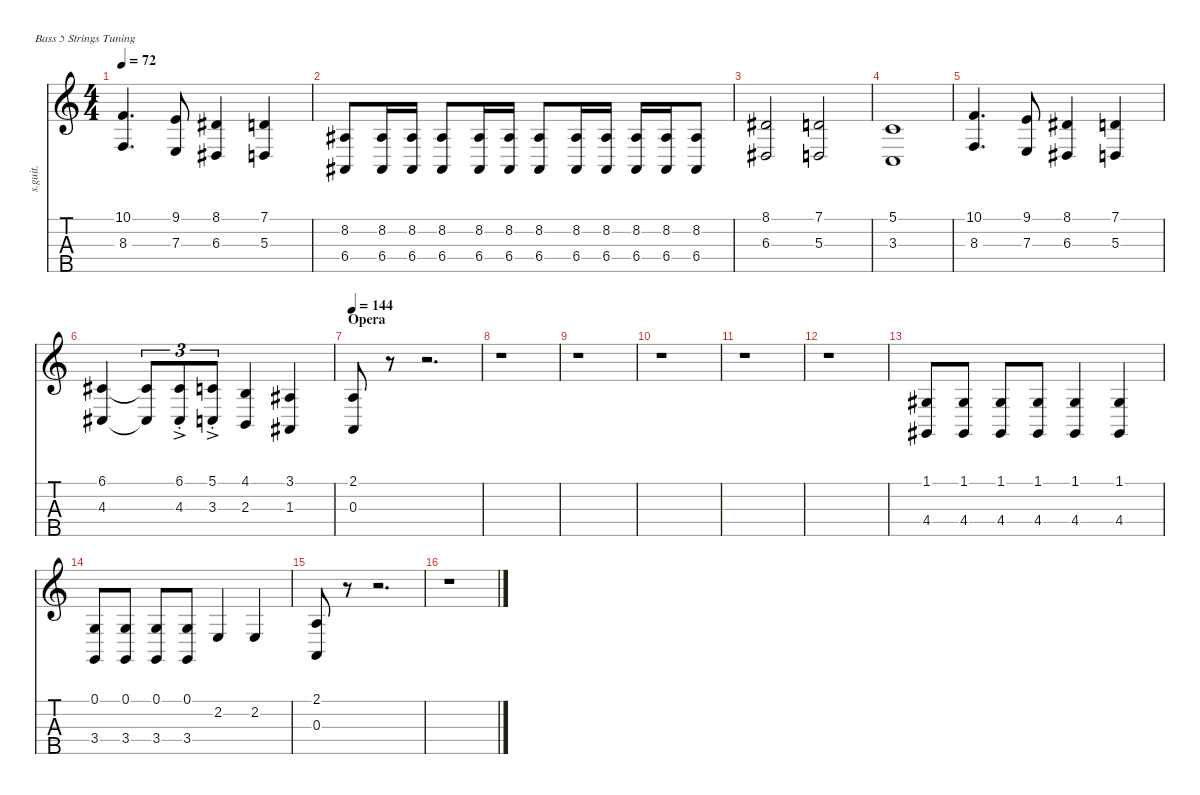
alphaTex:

\defaultSystemsLayout 4
\hideDynamics
\bracketExtendMode nobrackets
\track ("Freddie | Piano RH" "s.guit.") {instrument brightacousticpiano}
\staff {score tabs}
\tuning (G2 D2 A1 E1 B0)
\displaytranspose 12
\ts (4 4)
\tempo 72
\clef g2
\ks c
(10.1 8.3).4{d lyrics (0 "") lyrics (1 "") lyrics (2 "") lyrics (3 "") lyrics (4 "") dy f} (9.1 7.3).8{lyrics (0 "") lyrics (1 "") lyrics (2 "") lyrics (3 "") lyrics (4 "")} (8.1{acc #} 6.3{acc #}).4{lyrics (0 "") lyrics (1 "") lyrics (2 "") lyrics (3 "") lyrics (4 "")} (7.1 5.3).4{lyrics (0 "") lyrics (1 "") lyrics (2 "") lyrics (3 "") lyrics (4 "")} |
(8.2{acc #} 6.4{acc #}).8{lyrics (0 "") lyrics (1 "") lyrics (2 "") lyrics (3 "") lyrics (4 "")} (8.2{acc #} 6.4{acc #}).16{lyrics (0 "") lyrics (1 "") lyrics (2 "") lyrics (3 "") lyrics (4 "")} (8.2{acc #} 6.4{acc #}).16{lyrics (0 "") lyrics (1 "") lyrics (2 "") lyrics (3 "") lyrics (4 "")} (8.2{acc #} 6.4{acc #}).8{lyrics (0 "") lyrics (1 "") lyrics (2 "") lyrics (3 "") lyrics (4 "")} (8.2{acc #} 6.4{acc #}).16{lyrics (0 "") lyrics (1 "") lyrics (2 "") lyrics (3 "") lyrics (4 "")} (8.2{acc #} 6.4{acc #}).16{lyrics (0 "") lyrics (1 "") lyrics (2 "") lyrics (3 "") lyrics (4 "")} (8.2{acc #} 6.4{acc #}).8{lyrics (0 "") lyrics (1 "") lyrics (2 "") lyrics (3 "") lyrics (4 "")} (8.2{acc #} 6.4{acc #}).16{lyrics (0 "") lyrics (1 "") lyrics (2 "") lyrics (3 "") lyrics (4 "")} (8.2{acc #} 6.4{acc #}).16{lyrics (0 "") lyrics (1 "") lyrics (2 "") lyrics (3 "") lyrics (4 "")} (8.2{acc #} 6.4{acc #}).16{lyrics (0 "") lyrics (1 "") lyrics (2 "") lyrics (3 "") lyrics (4 "")} (8.2{acc #} 6.4{acc #}).16{lyrics (0 "") lyrics (1 "") lyrics (2 "") lyrics (3 "") lyrics (4 "")} (8.2{acc #} 6.4{acc #}).8{lyrics (0 "") lyrics (1 "") lyrics (2 "") lyrics (3 "") lyrics (4 "")} |
(8.1{acc #} 6.3{acc #}).2{lyrics (0 "") lyrics (1 "") lyrics (2 "") lyrics (3 "") lyrics (4 "")} (7.1 5.3).2{lyrics (0 "") lyrics (1 "") lyrics (2 "") lyrics (3 "") lyrics (4 "")} |
(5.1 3.3).1{lyrics (0 "") lyrics (1 "") lyrics (2 "") lyrics (3 "") lyrics (4 "")} |
(10.1 8.3).4{d lyrics (0 "") lyrics (1 "") lyrics (2 "") lyrics (3 "") lyrics (4 "")} (9.1 7.3).8{lyrics (0 "") lyrics (1 "") lyrics (2 "") lyrics (3 "") lyrics (4 "")} (8.1{acc #} 6.3{acc #}).4{lyrics (0 "") lyrics (1 "") lyrics (2 "") lyrics (3 "") lyrics (4 "")} (7.1 5.3).4{lyrics (0 "") lyrics (1 "") lyrics (2 "") lyrics (3 "") lyrics (4 "")} |
(6.1{acc #} 4.3{acc #}).4{lyrics (0 "") lyrics (1 "") lyrics (2 "") lyrics (3 "") lyrics (4 "")} (6.1{t acc #} 4.3{t acc #}).8{tu (3 2) lyrics (0 "") lyrics (1 "") lyrics (2 "") lyrics (3 "") lyrics (4 "")} (6.1{ac st acc #} 4.3{ac st acc #}).8{tu (3 2) lyrics (0 "") lyrics (1 "") lyrics (2 "") lyrics (3 "") lyrics (4 "") dy mf} (5.1{ac st} 3.3{ac st}).8{tu (3 2) lyrics (0 "") lyrics (1 "") lyrics (2 "") lyrics (3 "") lyrics (4 "")} (4.1 2.3).4{lyrics (0 "") lyrics (1 "") lyrics (2 "") lyrics (3 "") lyrics (4 "") dy f} (3.1{acc #} 1.3{acc #}).4{lyrics (0 "") lyrics (1 "") lyrics (2 "") lyrics (3 "") lyrics (4 "")} |
\section ("" "Opera")
\tempo 144
(2.1 0.3).8{lyrics (0 "") lyrics (1 "") lyrics (2 "") lyrics (3 "") lyrics (4 "")} r.8 r.2{d} |
r.1 |
r.1 |
r.1 |
r.1 |
r.1 |
(1.1{acc #} 4.4{acc #}).8{lyrics (0 "") lyrics (1 "") lyrics (2 "") lyrics (3 "") lyrics (4 "")} (1.1{acc #} 4.4{acc #}).8{lyrics (0 "") lyrics (1 "") lyrics (2 "") lyrics (3 "") lyrics (4 "")} (1.1{acc #} 4.4{acc #}).8{lyrics (0 "") lyrics (1 "") lyrics (2 "") lyrics (3 "") lyrics (4 "")} (1.1{acc #} 4.4{acc #}).8{lyrics (0 "") lyrics (1 "") lyrics (2 "") lyrics (3 "") lyrics (4 "")} (1.1{acc #} 4.4{acc #}).4{lyrics (0 "") lyrics (1 "") lyrics (2 "") lyrics (3 "") lyrics (4 "")} (1.1{acc #} 4.4{acc #}).4{lyrics (0 "") lyrics (1 "") lyrics (2 "") lyrics (3 "") lyrics (4 "")} |
(0.1 3.4).8{lyrics (0 "") lyrics (1 "") lyrics (2 "") lyrics (3 "") lyrics (4 "")} (0.1 3.4).8{lyrics (0 "") lyrics (1 "") lyrics (2 "") lyrics (3 "") lyrics (4 "")} (0.1 3.4).8{lyrics (0 "") lyrics (1 "") lyrics (2 "") lyrics (3 "") lyrics (4 "")} (0.1 3.4).8{lyrics (0 "") lyrics (1 "") lyrics (2 "") lyrics (3 "") lyrics (4 "")} 2.2.4{lyrics (0 "") lyrics (1 "") lyrics (2 "") lyrics (3 "") lyrics (4 "")} 2.2.4{lyrics (0 "") lyrics (1 "") lyrics (2 "") lyrics (3 "") lyrics (4 "")} |
(2.1 0.3).8{lyrics (0 "") lyrics (1 "") lyrics (2 "") lyrics (3 "") lyrics (4 "")} r.8 r.2{d} |
r.1
